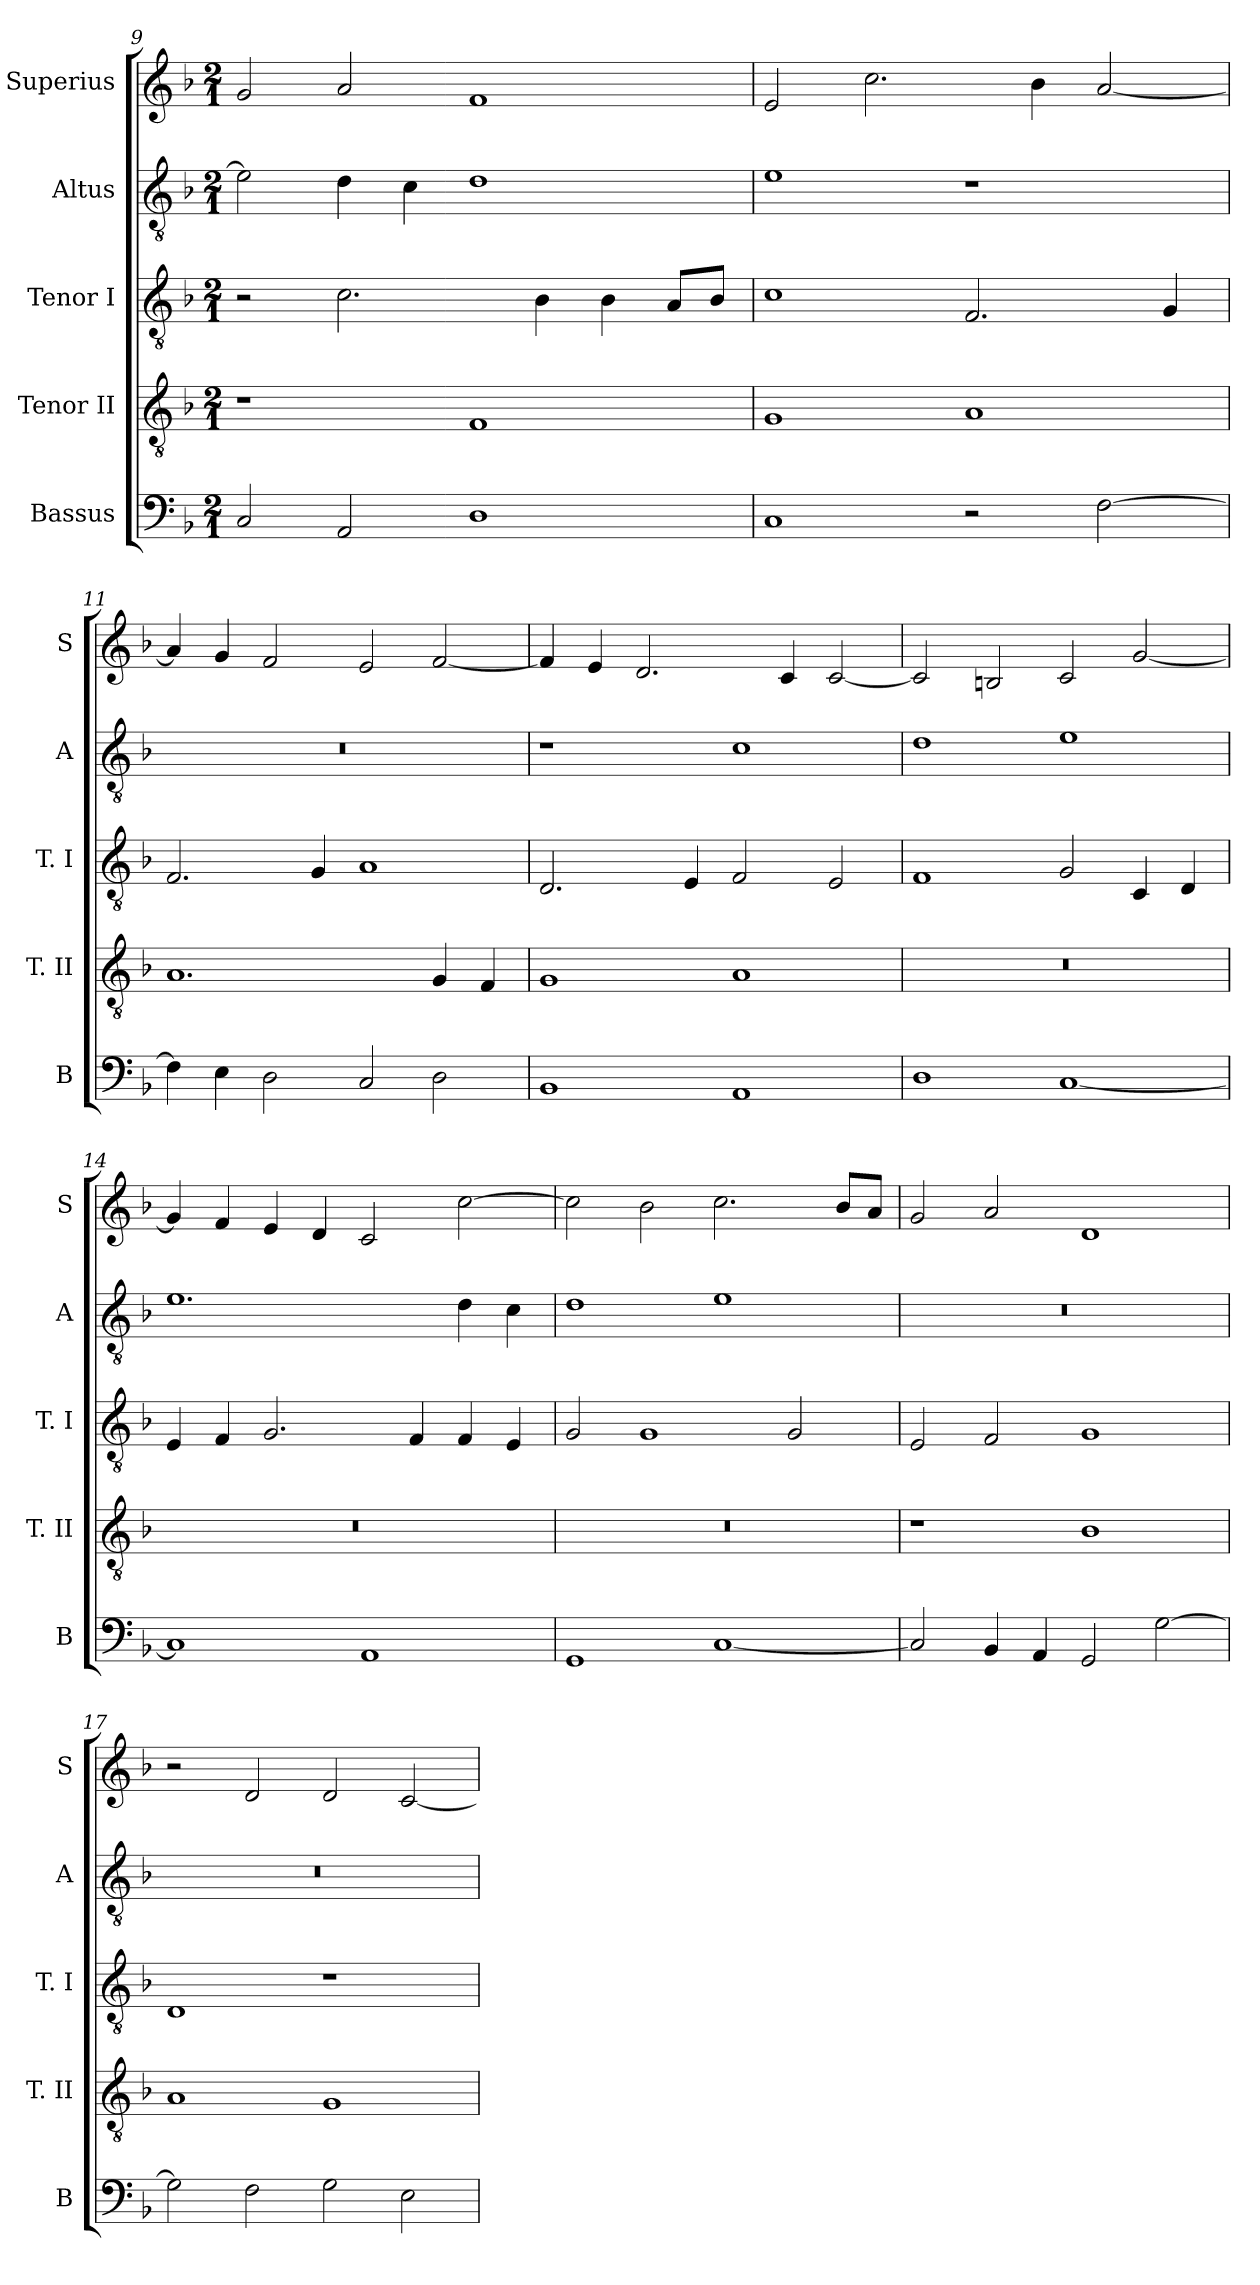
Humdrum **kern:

**kern	**kern	**kern	**kern	**kern
*part5	*part4	*part3	*part2	*part1
*staff5	*staff4	*staff3	*staff2	*staff1
*I"Bassus	*I"Tenor II	*I"Tenor I	*I"Altus	*I"Superius
*I'B	*I'T. II	*I'T. I	*I'A	*I'S
*clefF4	*clefGv2	*clefGv2	*clefGv2	*clefG2
*k[b-]	*k[b-]	*k[b-]	*k[b-]	*k[b-]
*F:	*F:	*F:	*F:	*F:
*M2/1	*M2/1	*M2/1	*M2/1	*M2/1
=9	=9	=9	=9	=9
2C	1r	2r	2e]	2g
2AA	.	2.c	4d	2a
.	.	.	4c	.
1D	1F	.	1d	1f
.	.	4B-	.	.
.	.	4B-	.	.
.	.	8AL	.	.
.	.	8B-J	.	.
=10	=10	=10	=10	=10
1C	1G	1c	1e	2e
.	.	.	.	2.cc
2r	1A	2.F	1r	.
.	.	.	.	4b-
[2F	.	.	.	[2a
.	.	4G	.	.
=11	=11	=11	=11	=11
4F]	1.A	2.F	0r	4a]
4E	.	.	.	4g
2D	.	.	.	2f
.	.	4G	.	.
2C	.	1A	.	2e
2D	4G	.	.	[2f
.	4F	.	.	.
=12	=12	=12	=12	=12
1BB-	1G	2.D	1r	4f]
.	.	.	.	4e
.	.	.	.	2.d
.	.	4E	.	.
1AA	1A	2F	1c	.
.	.	.	.	4c
.	.	2E	.	[2c
=13	=13	=13	=13	=13
1D	0r	1F	1d	2c]
.	.	.	.	2Bn
[1C	.	2G	1e	2c
.	.	4C	.	[2g
.	.	4D	.	.
=14	=14	=14	=14	=14
1C]	0r	4E	1.e	4g]
.	.	4F	.	4f
.	.	2.G	.	4e
.	.	.	.	4d
1AA	.	.	.	2c
.	.	4F	.	.
.	.	4F	4d	[2cc
.	.	4E	4c	.
=15	=15	=15	=15	=15
1GG	0r	2G	1d	2cc]
.	.	1G	.	2b-
[1C	.	.	1e	2.cc
.	.	2G	.	.
.	.	.	.	8b-L
.	.	.	.	8aJ
=16	=16	=16	=16	=16
2C]	1r	2E	0r	2g
4BB-	.	2F	.	2a
4AA	.	.	.	.
2GG	1B-	1G	.	1d
[2G	.	.	.	.
=17	=17	=17	=17	=17
2G]	1A	1D	0r	2r
2F	.	.	.	2d
2G	1G	1r	.	2d
2E	.	.	.	[2c
=	=	=	=	=
*-	*-	*-	*-	*-
